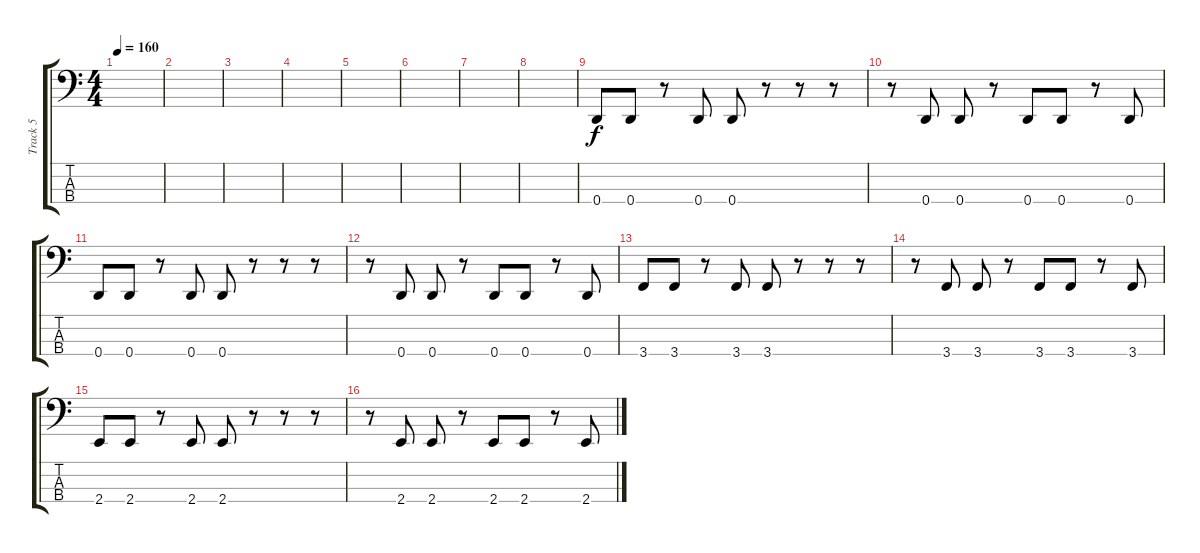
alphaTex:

\track ("Track 5" "Track 5") {instrument electricbassfinger}
\staff {score tabs}
\tuning (G2 D2 A1 D1) {hide}
\ts (4 4)
\tempo 160
\clef f4
\ks c
|
|
|
|
|
|
|
|
0.4.8 0.4.8 r.8 0.4.8 0.4.8 r.8 r.8 r.8 |
r.8 0.4.8 0.4.8 r.8 0.4.8 0.4.8 r.8 0.4.8 |
0.4.8 0.4.8 r.8 0.4.8 0.4.8 r.8 r.8 r.8 |
r.8 0.4.8 0.4.8 r.8 0.4.8 0.4.8 r.8 0.4.8 |
3.4.8 3.4.8 r.8 3.4.8 3.4.8 r.8 r.8 r.8 |
r.8 3.4.8 3.4.8 r.8 3.4.8 3.4.8 r.8 3.4.8 |
2.4.8 2.4.8 r.8 2.4.8 2.4.8 r.8 r.8 r.8 |
r.8 2.4.8 2.4.8 r.8 2.4.8 2.4.8 r.8 2.4.8
